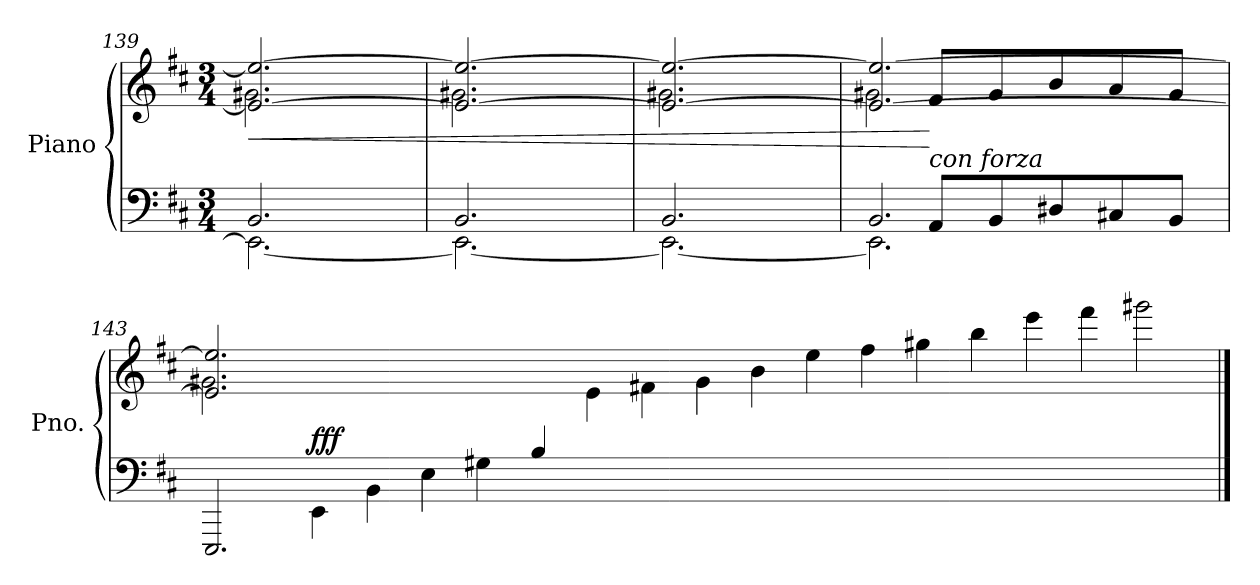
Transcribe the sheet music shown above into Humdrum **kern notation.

**kern	**kern	**dynam
*part1	*part1	*part1
*staff2	*staff1	*staff1/2
*I"Piano	*	*
*I'Pno.	*	*
*clefF4	*clefG2	*
*k[f#c#]	*k[f#c#]	*
*M3/4	*M3/4	*
=139	=139	=139
*^	*	*
!	!	!	!LO:HP:b
*	*	*^	*
2.BB/	2.EE\_	2.e/_ 2.ee/_	2.g#X\	<
=140	=140	=140	=140	=140
2.BB/	2.EE\_	2.e/_ 2.ee/_	2.g#X\	.
=141	=141	=141	=141	=141
2.BB/	2.EE\_	2.e/_ 2.ee/_	2.g#X\	.
=142	=142	=142	=142	=142
*	*^	*	*^	*
2.BB/	2.EE\]	8ryy	2.e/_ 2.ee/_	2.g#X\	8ryy	.
!	!	!	!	!	!LO:TX:b:i:t=con forza	!
.	.	8AA!/L	.	.	8f#!/L	[
.	.	8BB!/	.	.	8g#!/	.
.	.	8D#X!/	.	.	8b!/	.
.	.	8C#X!/	.	.	8a!/	.
.	.	8BB!/J	.	.	8g#!/J	.
=143	=143	=143	=143	=143	=143	=143
!LO:N:head=open	!	!	!	!	!	!
*v	*v	*v	*	*	*	*
*	*	*v	*v	*
2.EEE/	2.e/] 2.ee/]	2.g#X\	.
!	!	!	!LO:DY:a=2
4EE\	2.ryy	4ryy	fff
4BB\	.	00ryy	.
4E\	.	.	.
4G#X\	2ryy	.	.
4B/	.	.	.
0ryy	4e\	.	.
.	4f#X\	.	.
.	4g#\	.	.
.	4b\	.	.
.	4ee\	.	.
.	4ff#\	.	.
.	4gg#X\	.	.
.	4bb\	.	.
1ryy	4eee\	.	.
.	4fff#\	.	.
.	(2ggg#X\	.	.
*	*v	*v	*
==	==	==
*-	*-	*-
